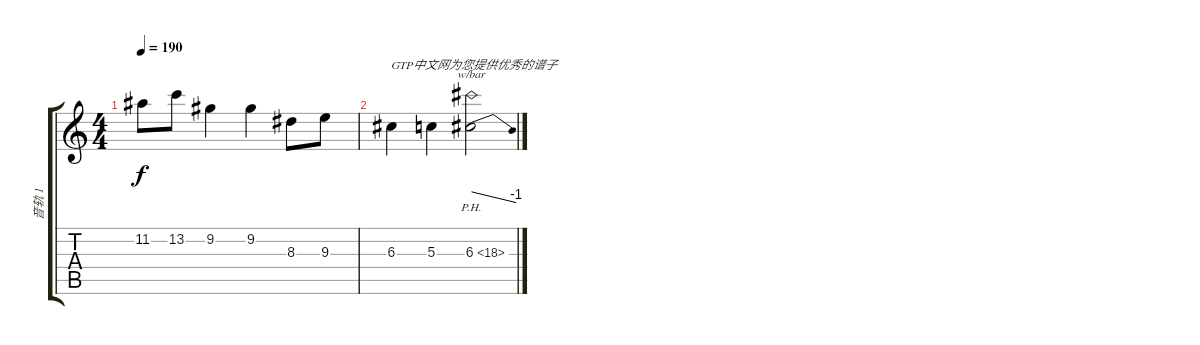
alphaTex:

\track ("音轨 1" "音轨 1") {instrument overdrivenguitar}
\staff {score tabs}
\tuning (E4 B3 G3 D3 A2 E2) {hide}
\ts (4 4)
\tempo 190
\clef g2
\ks c
11.2.8{dy f} 13.2.8 9.2.4 9.2.4 8.3.8 9.3.8 |
6.3.4{txt "GTP中文网为您提供优秀的谱子"} 5.3.4 6.3{ph 12}.2{tbe (dive default 0 0 60 -4)}
